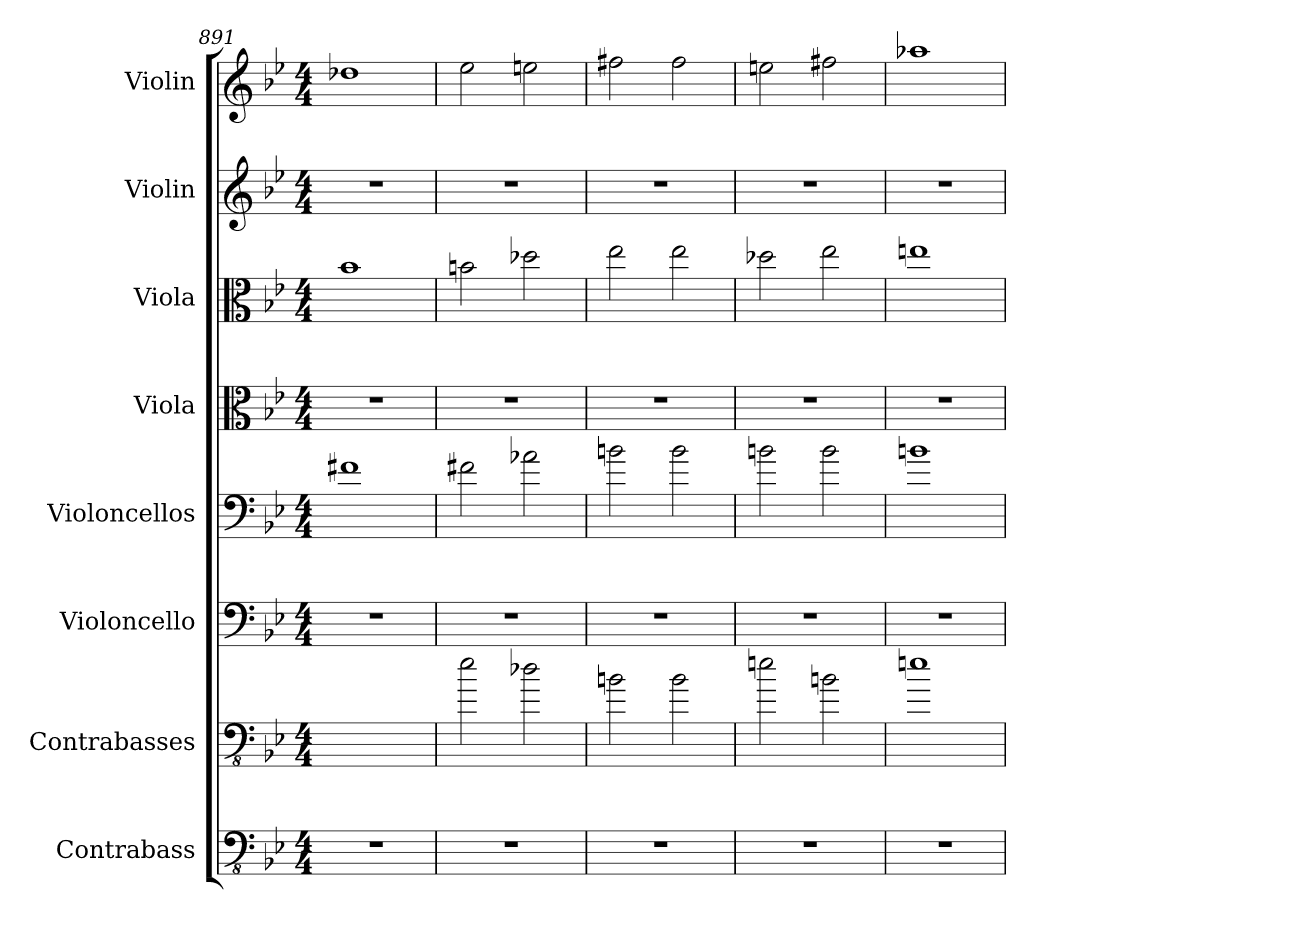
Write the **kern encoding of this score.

**kern	**kern	**kern	**kern	**kern	**kern	**kern	**kern
*part8	*part7	*part6	*part5	*part4	*part3	*part2	*part1
*staff8	*staff7	*staff6	*staff5	*staff4	*staff3	*staff2	*staff1
*I"Contrabass	*I"Contrabasses	*I"Violoncello	*I"Violoncellos	*I"Viola	*I"Viola	*I"Violin	*I"Violin
*I'Cb.	*I'Cbs.	*I'Vc.	*I'Vcs.	*I'Vla.	*I'Vla.	*I'Vln.	*I'Vln.
*clefFv4	*clefFv4	*clefF4	*clefF4	*clefC3	*clefC3	*clefG2	*clefG2
*ITrd7c12	*	*	*	*	*	*	*
*k[b-e-]	*k[b-e-]	*k[b-e-]	*k[b-e-]	*k[b-e-]	*k[b-e-]	*k[b-e-]	*k[b-e-]
*M4/4	*M4/4	*M4/4	*M4/4	*M4/4	*M4/4	*M4/4	*M4/4
=891	=891	=891	=891	=891	=891	=891	=891
1r	1ryy	1r	1f#X	1r	1b-	1r	1dd-X
=892	=892	=892	=892	=892	=892	=892	=892
1r	2e-\	1r	2f#X\	1r	2bn\	1r	2ee-\
.	2d-X\	.	2a-X\	.	2dd-X\	.	2een\
=893	=893	=893	=893	=893	=893	=893	=893
1r	2Bn\	1r	2bn\	1r	2ee-\	1r	2ff#X\
.	2B\	.	2b\	.	2ee-\	.	2ff#\
=894	=894	=894	=894	=894	=894	=894	=894
1r	2en\	1r	2bn\	1r	2dd-X\	1r	2een\
.	2Bn\	.	2b\	.	2ee-\	.	2ff#X\
=895	=895	=895	=895	=895	=895	=895	=895
1r	1en	1r	1bn	1r	1een	1r	1aa-X
=	=	=	=	=	=	=	=
*-	*-	*-	*-	*-	*-	*-	*-
